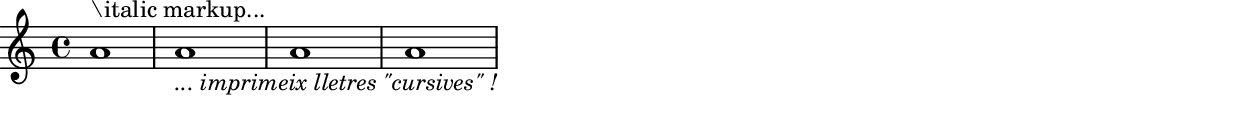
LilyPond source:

%% Generated by lilypond-book
%% Options: [exampleindent=10.16\mm,indent=0\mm,line-width=160\mm,paper-height=845.047\pt,paper-width=597.508\pt,papersize='(cons (* 597.508 pt) (* 845.047 pt)),quote]
\include "lilypond-book-preamble.ly"


% ****************************************************************
% Start cut-&-pastable-section
% ****************************************************************

#(ly:set-option 'eps-box-padding 3.000000)



\paper {
  #(set-paper-size '(cons (* 597.508 pt) (* 845.047 pt)))
  indent = 0\mm
  line-width = 160\mm
  % offset the left padding, also add 1mm as lilypond creates cropped
  % images with a little space on the right
  line-width = #(- line-width (* mm  3.000000) (* mm 1))
  line-width = 160\mm - 2.0 * 10.16\mm
  % offset the left padding, also add 1mm as lilypond creates cropped
  % images with a little space on the right
  line-width = #(- line-width (* mm  3.000000) (* mm 1))
}

\layout {
  
}




% ****************************************************************
% ly snippet:
% ****************************************************************
\sourcefileline 470
\relative {
  a'1^"\italic markup..."
  a_\markup { \italic "... imprimeix lletres \"cursives\" !" }
  a a
}


% ****************************************************************
% end ly snippet
% ****************************************************************
